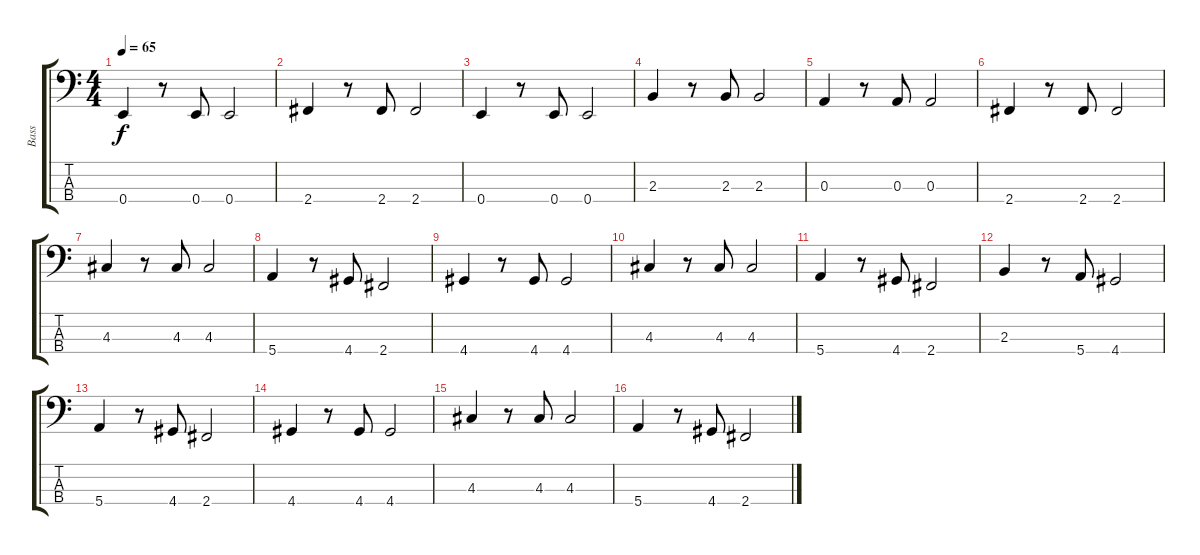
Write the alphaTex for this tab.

\track ("Bass" "Bass") {instrument electricbassfinger}
\staff {score tabs}
\tuning (G2 D2 A1 E1) {hide}
\ts (4 4)
\tempo 65
\clef f4
\ks c
0.4.4{dy f} r.8 0.4.8 0.4.2 |
2.4.4 r.8 2.4.8 2.4.2 |
0.4.4 r.8 0.4.8 0.4.2 |
2.3.4 r.8 2.3.8 2.3.2 |
0.3.4 r.8 0.3.8 0.3.2 |
2.4.4 r.8 2.4.8 2.4.2 |
4.3.4 r.8 4.3.8 4.3.2 |
5.4.4 r.8 4.4.8 2.4.2 |
4.4.4 r.8 4.4.8 4.4.2 |
4.3.4 r.8 4.3.8 4.3.2 |
5.4.4 r.8 4.4.8 2.4.2 |
2.3.4 r.8 5.4.8 4.4.2 |
5.4.4 r.8 4.4.8 2.4.2 |
4.4.4 r.8 4.4.8 4.4.2 |
4.3.4 r.8 4.3.8 4.3.2 |
5.4.4 r.8 4.4.8 2.4.2
